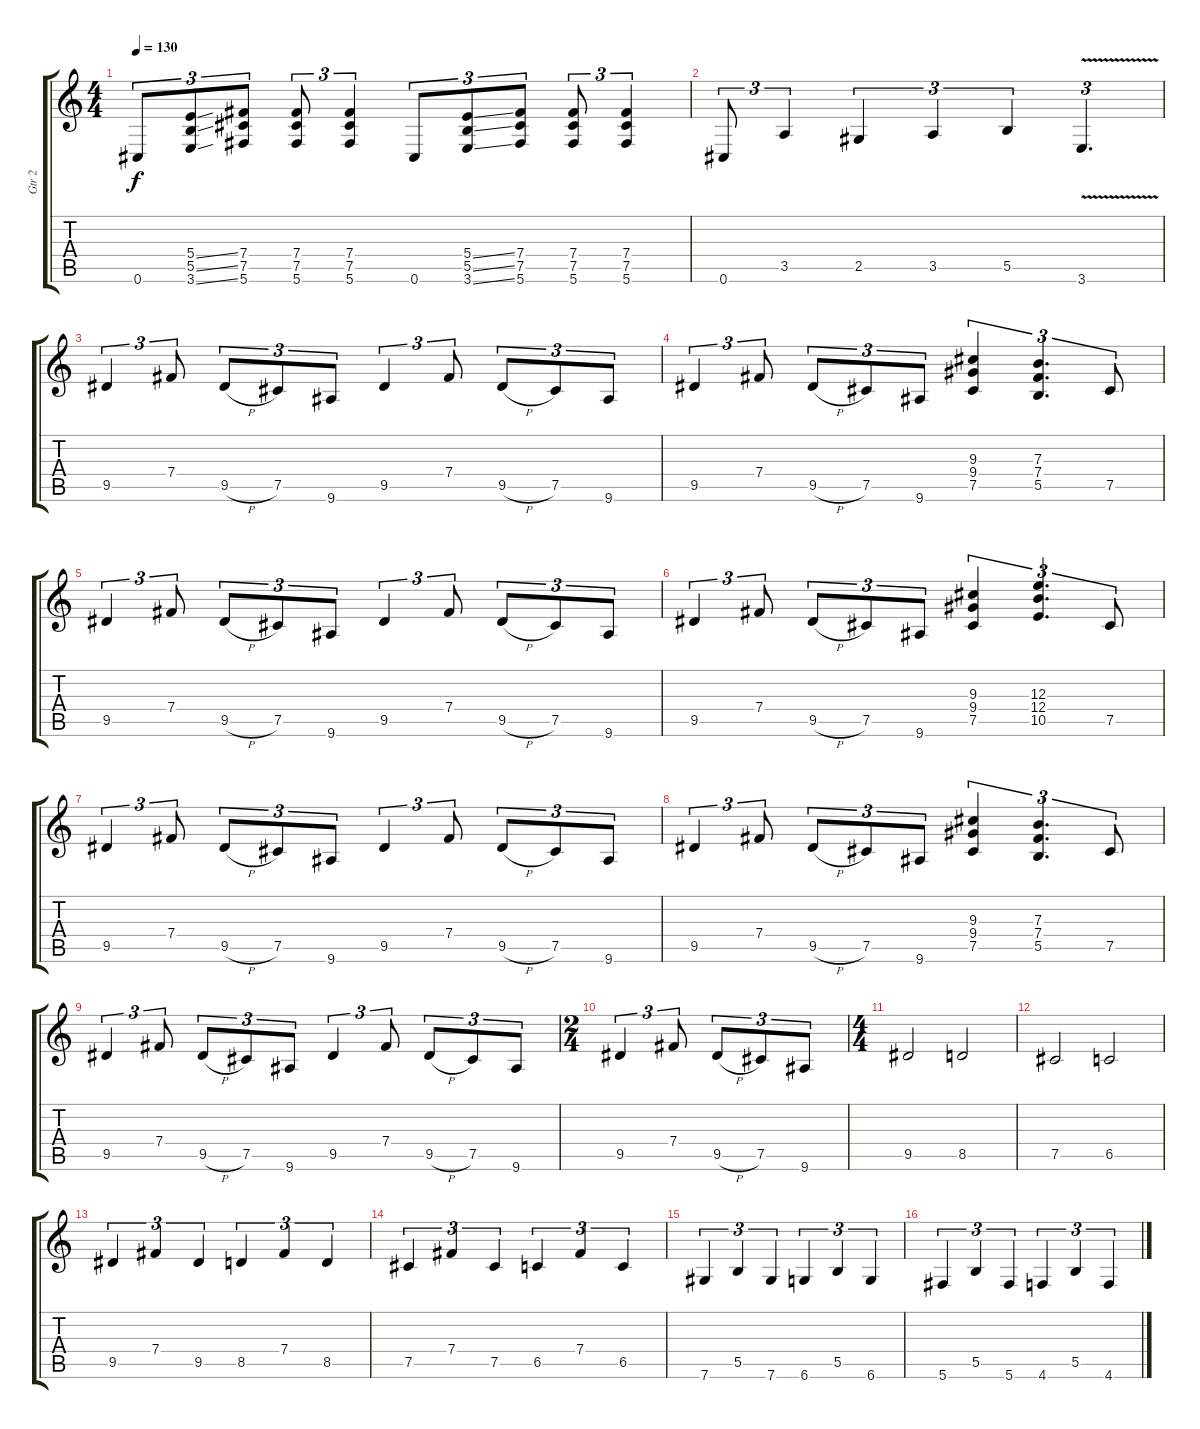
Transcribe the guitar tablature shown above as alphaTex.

\track ("Gtr 2" "Gtr 2") {instrument overdrivenguitar}
\staff {score tabs}
\tuning (Db4 Ab3 E3 B2 Gb2 Db2) {hide}
\ts (4 4)
\tempo 130
\clef g2
\ks c
0.6.8{tu (3 2) dy f} (5.4{ss} 5.5{ss} 3.6{ss}).8{tu (3 2)} (7.4 7.5 5.6).8{tu (3 2)} (7.4 7.5 5.6).8{tu (3 2)} (7.4 7.5 5.6).4{tu (3 2)} 0.6.8{tu (3 2)} (5.4{ss} 5.5{ss} 3.6{ss}).8{tu (3 2)} (7.4 7.5 5.6).8{tu (3 2)} (7.4 7.5 5.6).8{tu (3 2)} (7.4 7.5 5.6).4{tu (3 2)} |
0.6.8{tu (3 2)} 3.5.4{tu (3 2)} 2.5.4{tu (3 2)} 3.5.4{tu (3 2)} 5.5.4{tu (3 2)} 3.6{v}.4{d tu (3 2)} |
9.5.4{tu (3 2)} 7.4.8{tu (3 2)} 9.5{h}.8{tu (3 2)} 7.5.8{tu (3 2)} 9.6.8{tu (3 2)} 9.5.4{tu (3 2)} 7.4.8{tu (3 2)} 9.5{h}.8{tu (3 2)} 7.5.8{tu (3 2)} 9.6.8{tu (3 2)} |
9.5.4{tu (3 2)} 7.4.8{tu (3 2)} 9.5{h}.8{tu (3 2)} 7.5.8{tu (3 2)} 9.6.8{tu (3 2)} (9.3 9.4 7.5).4{tu (3 2)} (7.3 7.4 5.5).4{d tu (3 2)} 7.5.8{tu (3 2)} |
9.5.4{tu (3 2)} 7.4.8{tu (3 2)} 9.5{h}.8{tu (3 2)} 7.5.8{tu (3 2)} 9.6.8{tu (3 2)} 9.5.4{tu (3 2)} 7.4.8{tu (3 2)} 9.5{h}.8{tu (3 2)} 7.5.8{tu (3 2)} 9.6.8{tu (3 2)} |
9.5.4{tu (3 2)} 7.4.8{tu (3 2)} 9.5{h}.8{tu (3 2)} 7.5.8{tu (3 2)} 9.6.8{tu (3 2)} (9.3 9.4 7.5).4{tu (3 2)} (12.3 12.4 10.5).4{d tu (3 2)} 7.5.8{tu (3 2)} |
9.5.4{tu (3 2)} 7.4.8{tu (3 2)} 9.5{h}.8{tu (3 2)} 7.5.8{tu (3 2)} 9.6.8{tu (3 2)} 9.5.4{tu (3 2)} 7.4.8{tu (3 2)} 9.5{h}.8{tu (3 2)} 7.5.8{tu (3 2)} 9.6.8{tu (3 2)} |
9.5.4{tu (3 2)} 7.4.8{tu (3 2)} 9.5{h}.8{tu (3 2)} 7.5.8{tu (3 2)} 9.6.8{tu (3 2)} (9.3 9.4 7.5).4{tu (3 2)} (7.3 7.4 5.5).4{d tu (3 2)} 7.5.8{tu (3 2)} |
9.5.4{tu (3 2)} 7.4.8{tu (3 2)} 9.5{h}.8{tu (3 2)} 7.5.8{tu (3 2)} 9.6.8{tu (3 2)} 9.5.4{tu (3 2)} 7.4.8{tu (3 2)} 9.5{h}.8{tu (3 2)} 7.5.8{tu (3 2)} 9.6.8{tu (3 2)} |
\ts (2 4)
9.5.4{tu (3 2)} 7.4.8{tu (3 2)} 9.5{h}.8{tu (3 2)} 7.5.8{tu (3 2)} 9.6.8{tu (3 2)} |
\ts (4 4)
9.5.2 8.5.2 |
7.5.2 6.5.2 |
9.5.4{tu (3 2)} 7.4.4{tu (3 2)} 9.5.4{tu (3 2)} 8.5.4{tu (3 2)} 7.4.4{tu (3 2)} 8.5.4{tu (3 2)} |
7.5.4{tu (3 2)} 7.4.4{tu (3 2)} 7.5.4{tu (3 2)} 6.5.4{tu (3 2)} 7.4.4{tu (3 2)} 6.5.4{tu (3 2)} |
7.6.4{tu (3 2)} 5.5.4{tu (3 2)} 7.6.4{tu (3 2)} 6.6.4{tu (3 2)} 5.5.4{tu (3 2)} 6.6.4{tu (3 2)} |
5.6.4{tu (3 2)} 5.5.4{tu (3 2)} 5.6.4{tu (3 2)} 4.6.4{tu (3 2)} 5.5.4{tu (3 2)} 4.6.4{tu (3 2)}
